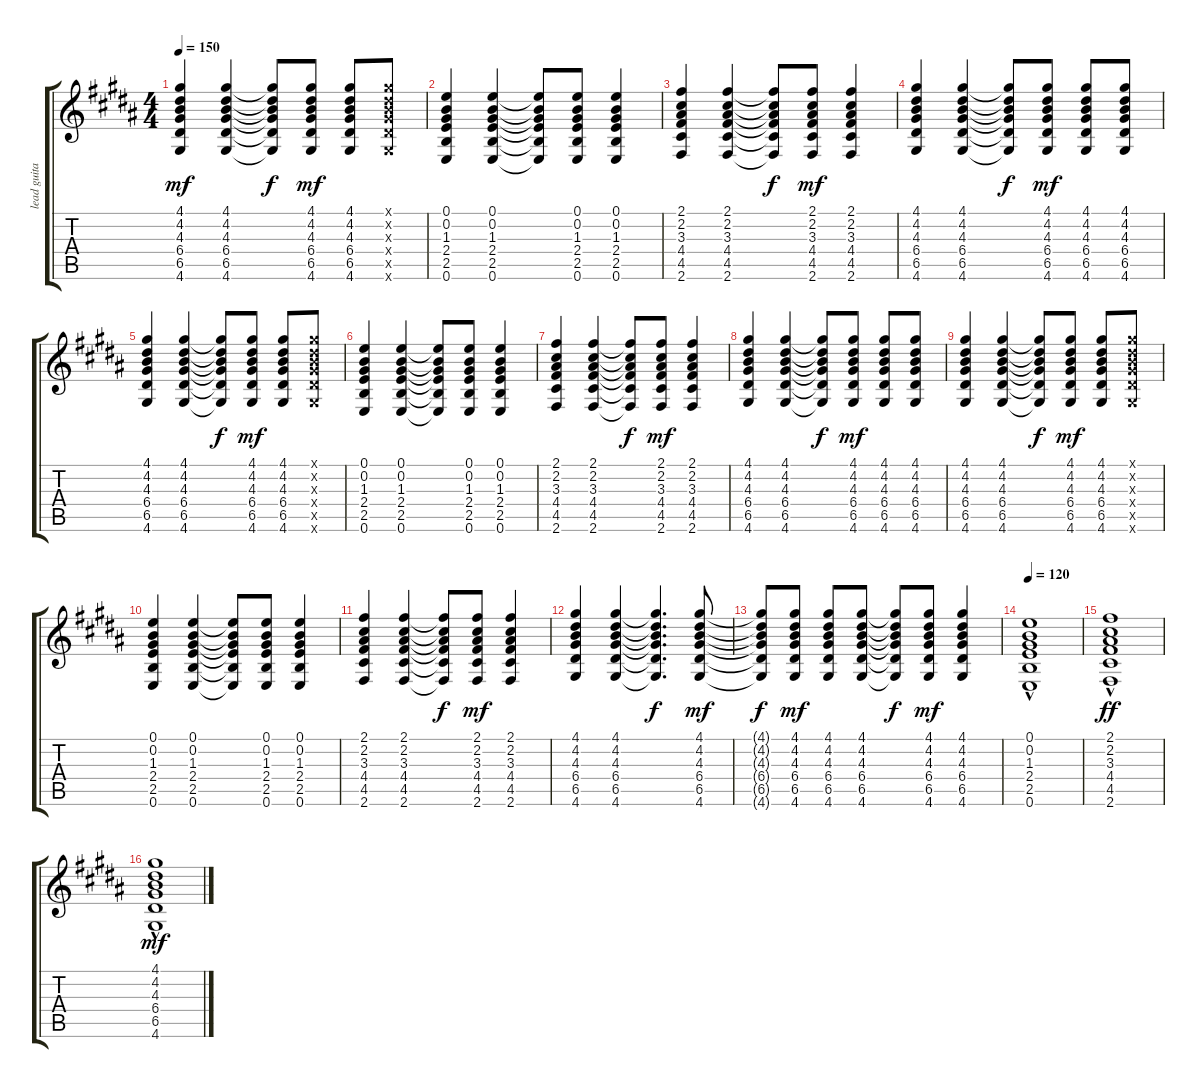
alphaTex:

\track ("lead guitar" "lead guita") {instrument overdrivenguitar}
\staff {score tabs}
\tuning (E4 B3 G3 D3 A2 E2) {hide}
\ts (4 4)
\tempo 150
\clef g2
\ks b
(4.1 4.2 4.3 6.4 6.5 4.6).4{dy mf} (4.1 4.2 4.3 6.4 6.5 4.6).4 (4.1{t} 4.2{t} 4.3{t} 6.4{t} 6.5{t} 4.6{t}).8{dy f} (4.1 4.2 4.3 6.4 6.5 4.6).8{dy mf} (4.1 4.2 4.3 6.4 6.5 4.6).8 (4.1{x} 4.2{x} 4.3{x} 6.4{x} 6.5{x} 4.6{x}).8 |
(0.1 0.2 1.3 2.4 2.5 0.6).4 (0.1 0.2 1.3 2.4 2.5 0.6).4 (0.1{t} 0.2{t} 1.3{t} 2.4{t} 2.5{t} 0.6{t}).8 (0.1 0.2 1.3 2.4 2.5 0.6).8 (0.1 0.2 1.3 2.4 2.5 0.6).4 |
(2.1 2.2 3.3 4.4 4.5 2.6).4 (2.1 2.2 3.3 4.4 4.5 2.6).4 (2.1{t} 2.2{t} 3.3{t} 4.4{t} 4.5{t} 2.6{t}).8{dy f} (2.1 2.2 3.3 4.4 4.5 2.6).8{dy mf} (2.1 2.2 3.3 4.4 4.5 2.6).4 |
(4.1 4.2 4.3 6.4 6.5 4.6).4 (4.1 4.2 4.3 6.4 6.5 4.6).4 (4.1{t} 4.2{t} 4.3{t} 6.4{t} 6.5{t} 4.6{t}).8{dy f} (4.1 4.2 4.3 6.4 6.5 4.6).8{dy mf} (4.1 4.2 4.3 6.4 6.5 4.6).8 (4.1 4.2 4.3 6.4 6.5 4.6).8 |
(4.1 4.2 4.3 6.4 6.5 4.6).4 (4.1 4.2 4.3 6.4 6.5 4.6).4 (4.1{t} 4.2{t} 4.3{t} 6.4{t} 6.5{t} 4.6{t}).8{dy f} (4.1 4.2 4.3 6.4 6.5 4.6).8{dy mf} (4.1 4.2 4.3 6.4 6.5 4.6).8 (4.1{x} 4.2{x} 4.3{x} 6.4{x} 6.5{x} 4.6{x}).8 |
(0.1 0.2 1.3 2.4 2.5 0.6).4 (0.1 0.2 1.3 2.4 2.5 0.6).4 (0.1{t} 0.2{t} 1.3{t} 2.4{t} 2.5{t} 0.6{t}).8 (0.1 0.2 1.3 2.4 2.5 0.6).8 (0.1 0.2 1.3 2.4 2.5 0.6).4 |
(2.1 2.2 3.3 4.4 4.5 2.6).4 (2.1 2.2 3.3 4.4 4.5 2.6).4 (2.1{t} 2.2{t} 3.3{t} 4.4{t} 4.5{t} 2.6{t}).8{dy f} (2.1 2.2 3.3 4.4 4.5 2.6).8{dy mf} (2.1 2.2 3.3 4.4 4.5 2.6).4 |
(4.1 4.2 4.3 6.4 6.5 4.6).4 (4.1 4.2 4.3 6.4 6.5 4.6).4 (4.1{t} 4.2{t} 4.3{t} 6.4{t} 6.5{t} 4.6{t}).8{dy f} (4.1 4.2 4.3 6.4 6.5 4.6).8{dy mf} (4.1 4.2 4.3 6.4 6.5 4.6).8 (4.1 4.2 4.3 6.4 6.5 4.6).8 |
(4.1 4.2 4.3 6.4 6.5 4.6).4 (4.1 4.2 4.3 6.4 6.5 4.6).4 (4.1{t} 4.2{t} 4.3{t} 6.4{t} 6.5{t} 4.6{t}).8{dy f} (4.1 4.2 4.3 6.4 6.5 4.6).8{dy mf} (4.1 4.2 4.3 6.4 6.5 4.6).8 (4.1{x} 4.2{x} 4.3{x} 6.4{x} 6.5{x} 4.6{x}).8 |
(0.1 0.2 1.3 2.4 2.5 0.6).4 (0.1 0.2 1.3 2.4 2.5 0.6).4 (0.1{t} 0.2{t} 1.3{t} 2.4{t} 2.5{t} 0.6{t}).8 (0.1 0.2 1.3 2.4 2.5 0.6).8 (0.1 0.2 1.3 2.4 2.5 0.6).4 |
(2.1 2.2 3.3 4.4 4.5 2.6).4 (2.1 2.2 3.3 4.4 4.5 2.6).4 (2.1{t} 2.2{t} 3.3{t} 4.4{t} 4.5{t} 2.6{t}).8{dy f} (2.1 2.2 3.3 4.4 4.5 2.6).8{dy mf} (2.1 2.2 3.3 4.4 4.5 2.6).4 |
(4.1 4.2 4.3 6.4 6.5 4.6).4 (4.1 4.2 4.3 6.4 6.5 4.6).4 (4.1{t} 4.2{t} 4.3{t} 6.4{t} 6.5{t} 4.6{t}).4{d dy f} (4.1 4.2 4.3 6.4 6.5 4.6).8{dy mf} |
(4.1{t} 4.2{t} 4.3{t} 6.4{t} 6.5{t} 4.6{t}).8{dy f} (4.1 4.2 4.3 6.4 6.5 4.6).8{dy mf} (4.1 4.2 4.3 6.4 6.5 4.6).8 (4.1 4.2 4.3 6.4 6.5 4.6).8 (4.1{t} 4.2{t} 4.3{t} 6.4{t} 6.5{t} 4.6{t}).8{dy f} (4.1 4.2 4.3 6.4 6.5 4.6).8{dy mf} (4.1 4.2 4.3 6.4 6.5 4.6).4 |
\tempo 120
(0.1{hac} 0.2 1.3 2.4 2.5 0.6).1 |
(2.1 2.2 3.3 4.4 4.5 2.6{hac}).1{dy ff} |
(4.1{hac} 4.2 4.3 6.4 6.5 4.6).1{dy mf}
